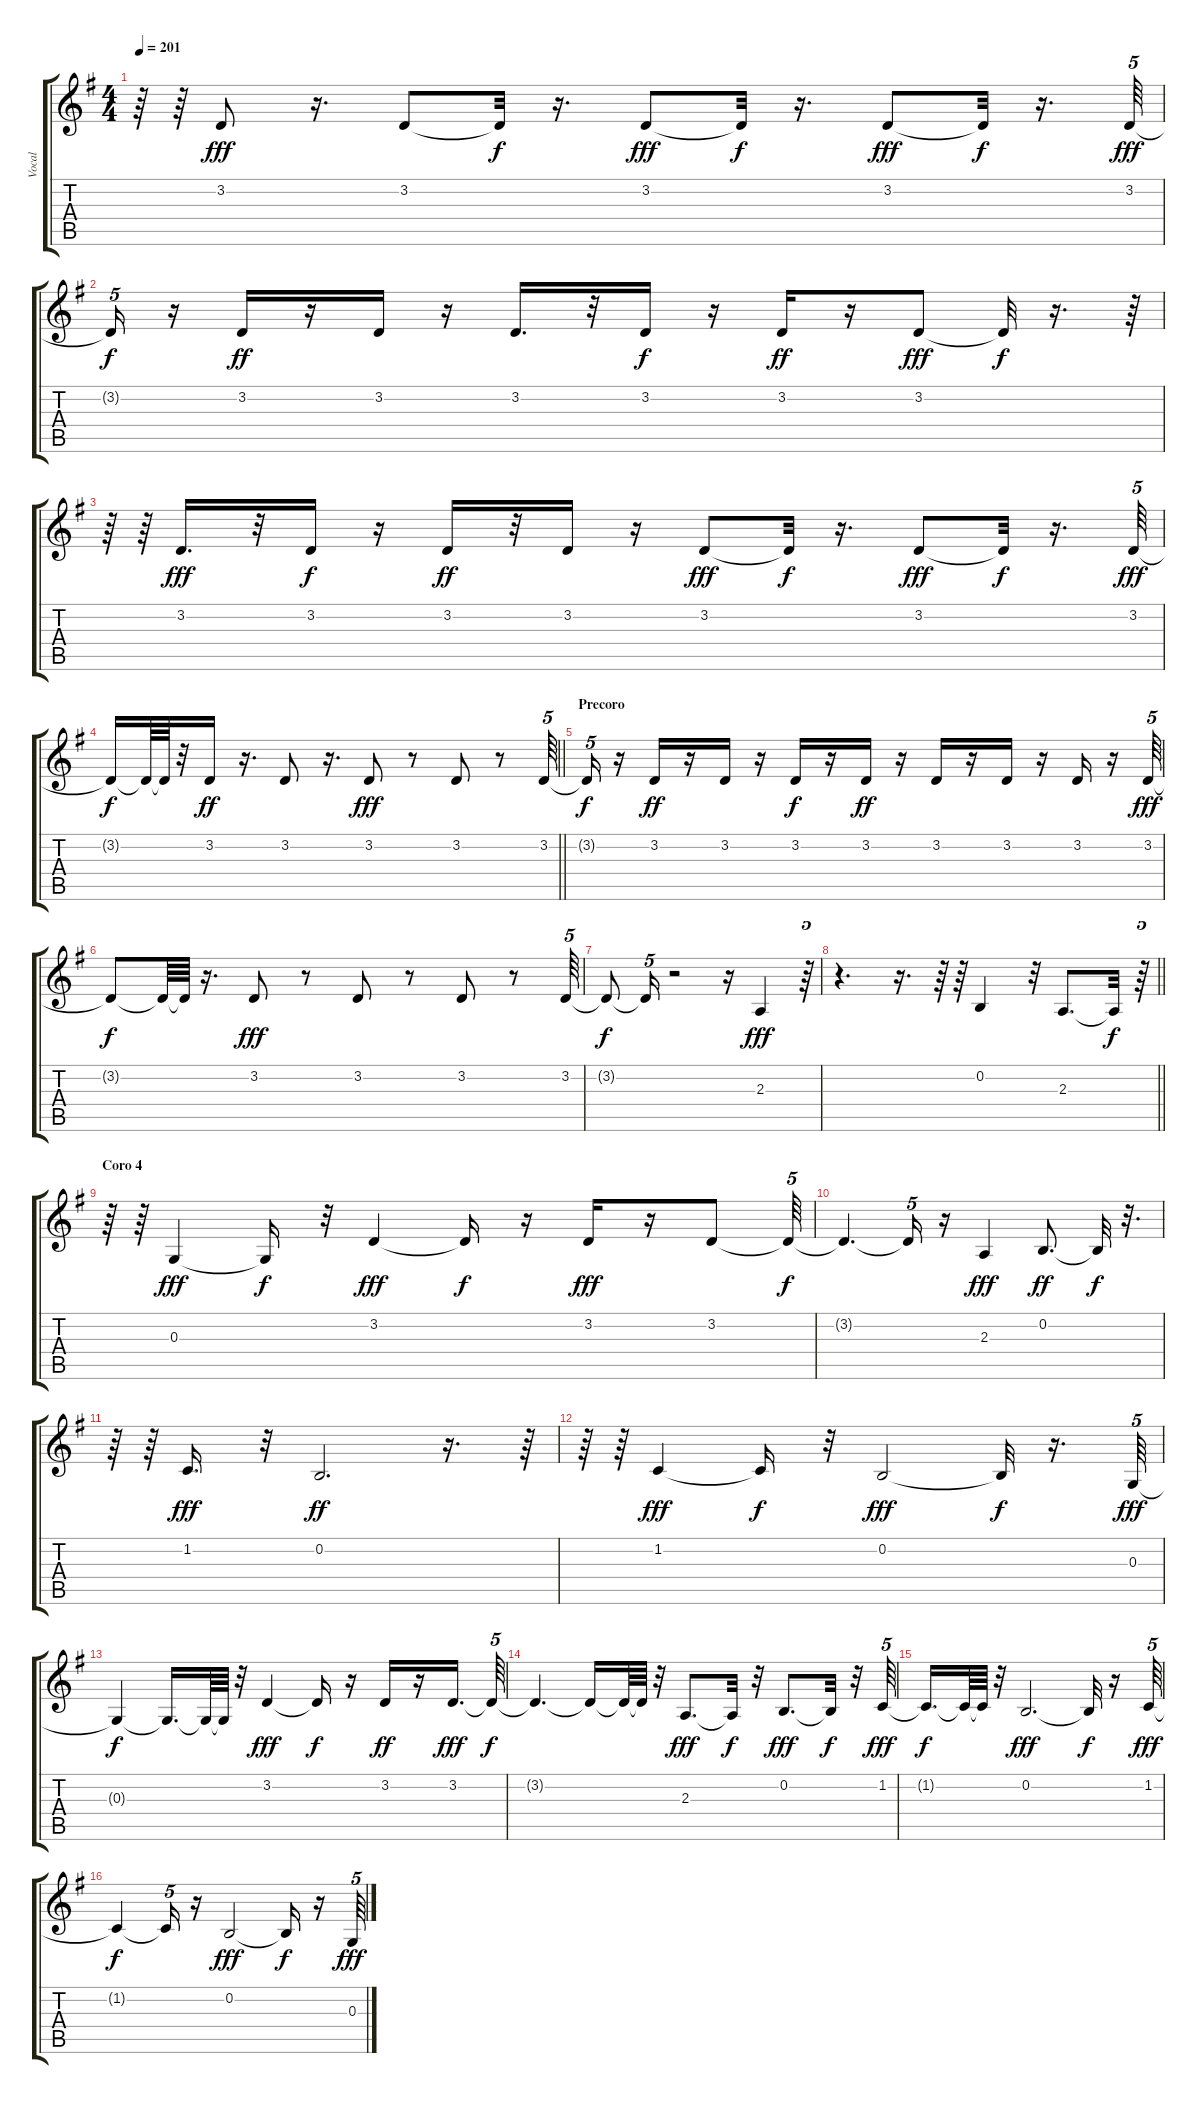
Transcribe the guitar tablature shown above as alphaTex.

\track ("Vocal" "Vocal") {instrument voiceoohs}
\staff {score tabs}
\tuning (E4 B3 G3 D3 A2 E2) {hide}
\ts (4 4)
\tempo 201
\clef g2
\ks g
r.64{dy f} r.64 3.2.8{dy fff} r.16{d} 3.2.8 3.2{t}.32{dy f} r.16{d} 3.2.8{dy fff} 3.2{t}.32{dy f} r.16{d} 3.2.8{dy fff} 3.2{t}.32{dy f} r.16{d} 3.2.64{tu (5 4) dy fff} |
3.2{t}.16{tu (5 4) dy f} r.16 3.2.16{dy ff} r.16 3.2.16 r.16 3.2.16{d} r.32 3.2.16{dy f} r.16 3.2.16{dy ff} r.16 3.2.8{dy fff} 3.2{t}.32{dy f} r.16{d} r.64{tu (5 4)} |
r.64 r.64 3.2.16{d dy fff} r.32 3.2.16{dy f} r.16 3.2.16{dy ff} r.32 3.2.16 r.16 3.2.8{dy fff} 3.2{t}.32{dy f} r.16{d} 3.2.8{dy fff} 3.2{t}.32{dy f} r.16{d} 3.2.64{tu (5 4) dy fff} |
\barLineRight lightlight
3.2{t}.16{dy f} 3.2{t}.64 3.2{t}.64 r.32 3.2.16{dy ff} r.16{d} 3.2.8 r.16{d} 3.2.8{dy fff} r.8 3.2.8 r.8 3.2.64{tu (5 4)} |
\section ("" "Precoro")
3.2{t}.16{tu (5 4) dy f} r.16 3.2.16{dy ff} r.16 3.2.16 r.16 3.2.16{dy f} r.16 3.2.16{dy ff} r.16 3.2.16 r.16 3.2.16 r.16 3.2.16 r.16 3.2.64{tu (5 4) dy fff} |
3.2{t}.8{dy f} 3.2{t}.64 3.2{t}.64 r.16{d} 3.2.8{dy fff} r.8 3.2.8 r.8 3.2.8 r.8 3.2.64{tu (5 4)} |
3.2{t}.8{dy f} 3.2{t}.16{tu (5 4)} r.2 r.16 2.3.4{dy fff} r.64{tu (5 4)} |
\barLineRight lightlight
r.4{d} r.16{d} r.64 r.64 0.2.4 r.32 2.3.8{d} 2.3{t}.32{dy f} r.64{tu (5 4)} |
\section ("" "Coro 4")
r.64 r.64 0.3.4{dy fff} 0.3{t}.16{dy f} r.32 3.2.4{dy fff} 3.2{t}.16{dy f} r.16 3.2.16{dy fff} r.16 3.2.8 3.2{t}.64{tu (5 4) dy f} |
3.2{t}.4{d} 3.2{t}.16{tu (5 4)} r.16 2.3.4{dy fff} 0.2.8{d dy ff} 0.2{t}.32{dy f} r.32{d} |
r.64 r.64 1.2.16{d dy fff} r.32 0.2.2{d dy ff} r.16{d} r.64{tu (5 4)} |
r.64 r.64 1.2.4{dy fff} 1.2{t}.16{dy f} r.32 0.2.2{dy fff} 0.2{t}.32{dy f} r.16{d} 0.3.64{tu (5 4) dy fff} |
0.3{t}.4{dy f} 0.3{t}.16{d} 0.3{t}.64 0.3{t}.64 r.32 3.2.4{dy fff} 3.2{t}.16{dy f} r.16 3.2.16{dy ff} r.16 3.2.16{d dy fff} 3.2{t}.64{tu (5 4) dy f} |
3.2{t}.4{d} 3.2{t}.16 3.2{t}.64 3.2{t}.64 r.32 2.3.8{d dy fff} 2.3{t}.32{dy f} r.32 0.2.8{d dy fff} 0.2{t}.32{dy f} r.32 1.2.64{tu (5 4) dy fff} |
1.2{t}.16{d dy f} 1.2{t}.64 1.2{t}.64 r.32 0.2.2{d dy fff} 0.2{t}.32{dy f} r.16 1.2.64{tu (5 4) dy fff} |
1.2{t}.4{dy f} 1.2{t}.16{tu (5 4)} r.16 0.2.2{dy fff} 0.2{t}.16{dy f} r.16 0.3.64{tu (5 4) dy fff}
